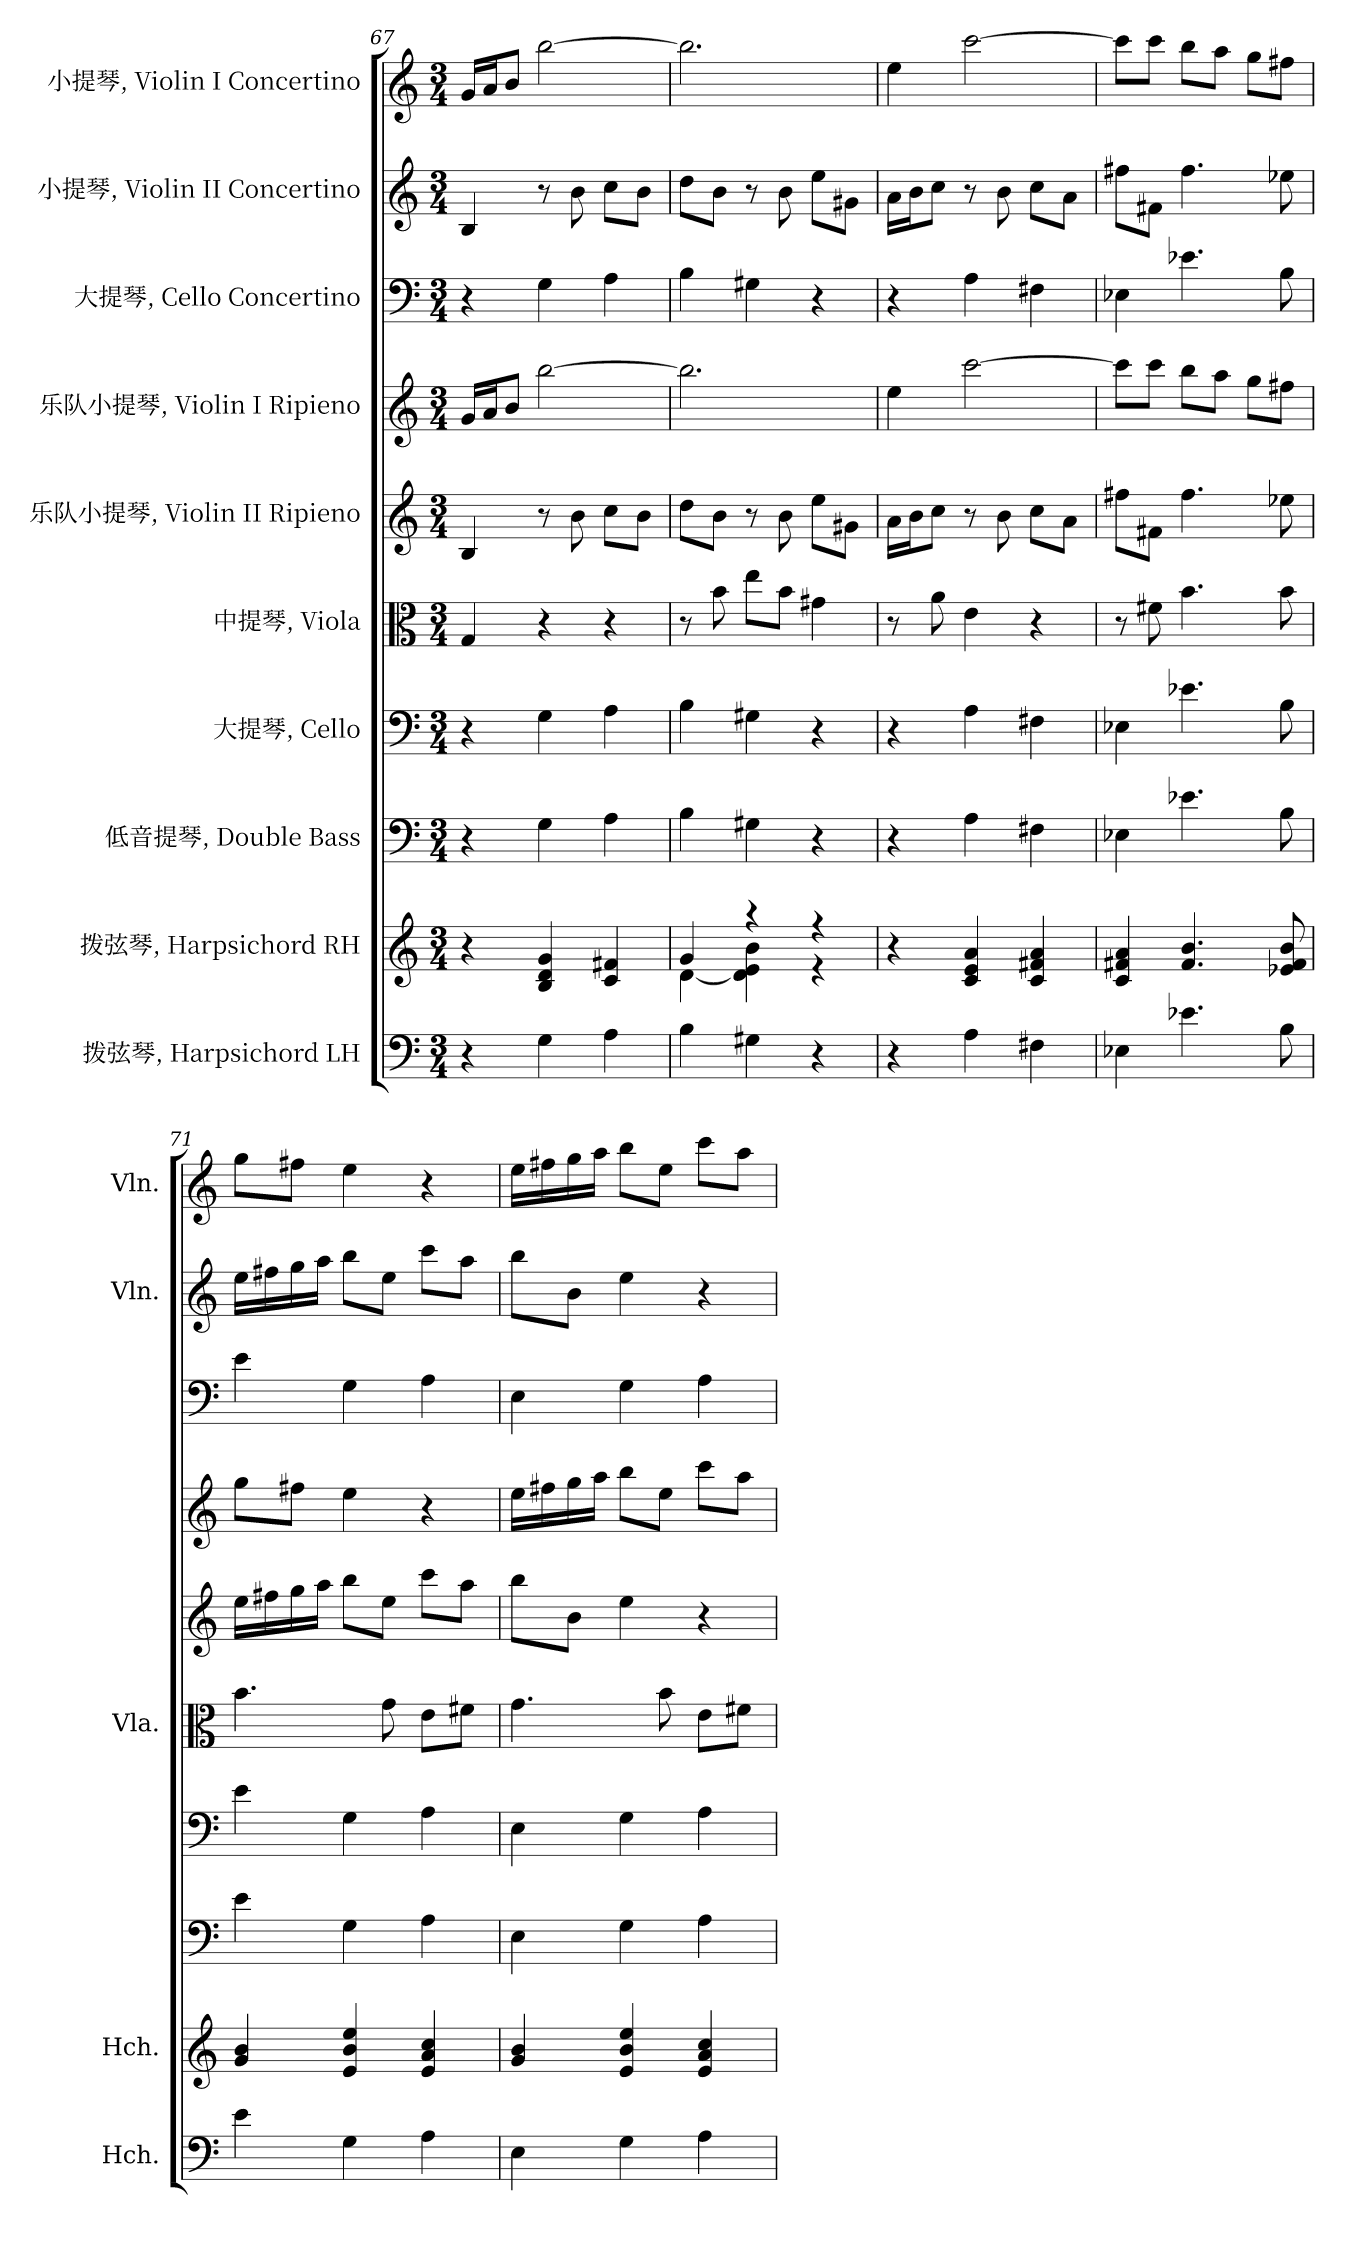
**kern	**kern	**kern	**kern	**kern	**kern	**kern	**kern	**kern	**kern
*part10	*part9	*part8	*part7	*part6	*part5	*part4	*part3	*part2	*part1
*staff10	*staff9	*staff8	*staff7	*staff6	*staff5	*staff4	*staff3	*staff2	*staff1
*I"拨弦琴, Harpsichord LH	*I"拨弦琴, Harpsichord RH	*I"低音提琴, Double Bass	*I"大提琴, Cello	*I"中提琴, Viola	*I"乐队小提琴, Violin II Ripieno	*I"乐队小提琴, Violin I Ripieno	*I"大提琴, Cello Concertino	*I"小提琴, Violin II Concertino	*I"小提琴, Violin I Concertino
*I'Hch.	*I'Hch.	*	*	*I'Vla.	*	*	*	*I'Vln.	*I'Vln.
*clefF4	*clefG2	*clefF4	*clefF4	*clefC3	*clefG2	*clefG2	*clefF4	*clefG2	*clefG2
*	*	*ITrd7c12	*	*	*	*	*	*	*
*k[]	*k[]	*k[]	*k[]	*k[]	*k[]	*k[]	*k[]	*k[]	*k[]
*M3/4	*M3/4	*M3/4	*M3/4	*M3/4	*M3/4	*M3/4	*M3/4	*M3/4	*M3/4
=67	=67	=67	=67	=67	=67	=67	=67	=67	=67
4r	4r	4r	4r	4G/	4B/	16g/LL	4r	4B/	16g/LL
.	.	.	.	.	.	16a/J	.	.	16a/J
.	.	.	.	.	.	8b/J	.	.	8b/J
4G\	4B/ 4d/ 4g/	4GG\	4G\	4r	8r	[2bb\	4G\	8r	[2bb\
.	.	.	.	.	8b\	.	.	8b\	.
4A\	4c/ 4f#X/	4AA\	4A\	4r	8cc\L	.	4A\	8cc\L	.
.	.	.	.	.	8b\J	.	.	8b\J	.
=68	=68	=68	=68	=68	=68	=68	=68	=68	=68
*	*^	*	*	*	*	*	*	*	*
4B\	4g/	[4d\	4BB\	4B\	8r	8dd\L	2.bb\]	4B\	8dd\L	2.bb\]
.	.	.	.	.	8b\	8b\J	.	.	8b\J	.
4G#X\	4r	4d\] 4e\ 4b\	4GG#X\	4G#X\	8ee\L	8r	.	4G#X\	8r	.
.	.	.	.	.	8b\J	8b\	.	.	8b\	.
4r	4r	4r	4r	4r	4g#X\	8ee\L	.	4r	8ee\L	.
.	.	.	.	.	.	8g#X\J	.	.	8g#X\J	.
*	*v	*v	*	*	*	*	*	*	*	*
=69	=69	=69	=69	=69	=69	=69	=69	=69	=69
4r	4r	4r	4r	8r	16a\LL	4ee\	4r	16a\LL	4ee\
.	.	.	.	.	16b\J	.	.	16b\J	.
.	.	.	.	8a\	8cc\J	.	.	8cc\J	.
4A\	4c/ 4e/ 4a/	4AA\	4A\	4e\	8r	[2ccc\	4A\	8r	[2ccc\
.	.	.	.	.	8b\	.	.	8b\	.
4F#X\	4c/ 4f#X/ 4a/	4FF#X\	4F#X\	4r	8cc\L	.	4F#X\	8cc\L	.
.	.	.	.	.	8a\J	.	.	8a\J	.
=70	=70	=70	=70	=70	=70	=70	=70	=70	=70
4E-X\	4c/ 4f#X/ 4a/	4EE-X\	4E-X\	8r	8ff#X\L	8ccc\L]	4E-X\	8ff#X\L	8ccc\L]
.	.	.	.	8f#X\	8f#X\J	8ccc\J	.	8f#X\J	8ccc\J
4.e-X\	4.f#/ 4.b/	4.E-X\	4.e-X\	4.b\	4.ff#\	8bb\L	4.e-X\	4.ff#\	8bb\L
.	.	.	.	.	.	8aa\J	.	.	8aa\J
.	.	.	.	.	.	8gg\L	.	.	8gg\L
8B\	8e-X/ 8f#/ 8b/	8BB\	8B\	8b\	8ee-X\	8ff#X\J	8B\	8ee-X\	8ff#X\J
!!LO:PB:g=z
=71	=71	=71	=71	=71	=71	=71	=71	=71	=71
4e\	4g/ 4b/	4E\	4e\	4.b\	16ee\LL	8gg\L	4e\	16ee\LL	8gg\L
.	.	.	.	.	16ff#X\	.	.	16ff#X\	.
.	.	.	.	.	16gg\	8ff#X\J	.	16gg\	8ff#X\J
.	.	.	.	.	16aa\JJ	.	.	16aa\JJ	.
4G\	4e/ 4b/ 4ee/	4GG\	4G\	.	8bb\L	4ee\	4G\	8bb\L	4ee\
.	.	.	.	8g\	8ee\J	.	.	8ee\J	.
4A\	4e/ 4a/ 4cc/	4AA\	4A\	8e\L	8ccc\L	4r	4A\	8ccc\L	4r
.	.	.	.	8f#X\J	8aa\J	.	.	8aa\J	.
=72	=72	=72	=72	=72	=72	=72	=72	=72	=72
4E\	4g/ 4b/	4EE\	4E\	4.g\	8bb\L	16ee\LL	4E\	8bb\L	16ee\LL
.	.	.	.	.	.	16ff#X\	.	.	16ff#X\
.	.	.	.	.	8b\J	16gg\	.	8b\J	16gg\
.	.	.	.	.	.	16aa\JJ	.	.	16aa\JJ
4G\	4e/ 4b/ 4ee/	4GG\	4G\	.	4ee\	8bb\L	4G\	4ee\	8bb\L
.	.	.	.	8b\	.	8ee\J	.	.	8ee\J
4A\	4e/ 4a/ 4cc/	4AA\	4A\	8e\L	4r	8ccc\L	4A\	4r	8ccc\L
.	.	.	.	8f#X\J	.	8aa\J	.	.	8aa\J
=	=	=	=	=	=	=	=	=	=
*-	*-	*-	*-	*-	*-	*-	*-	*-	*-
